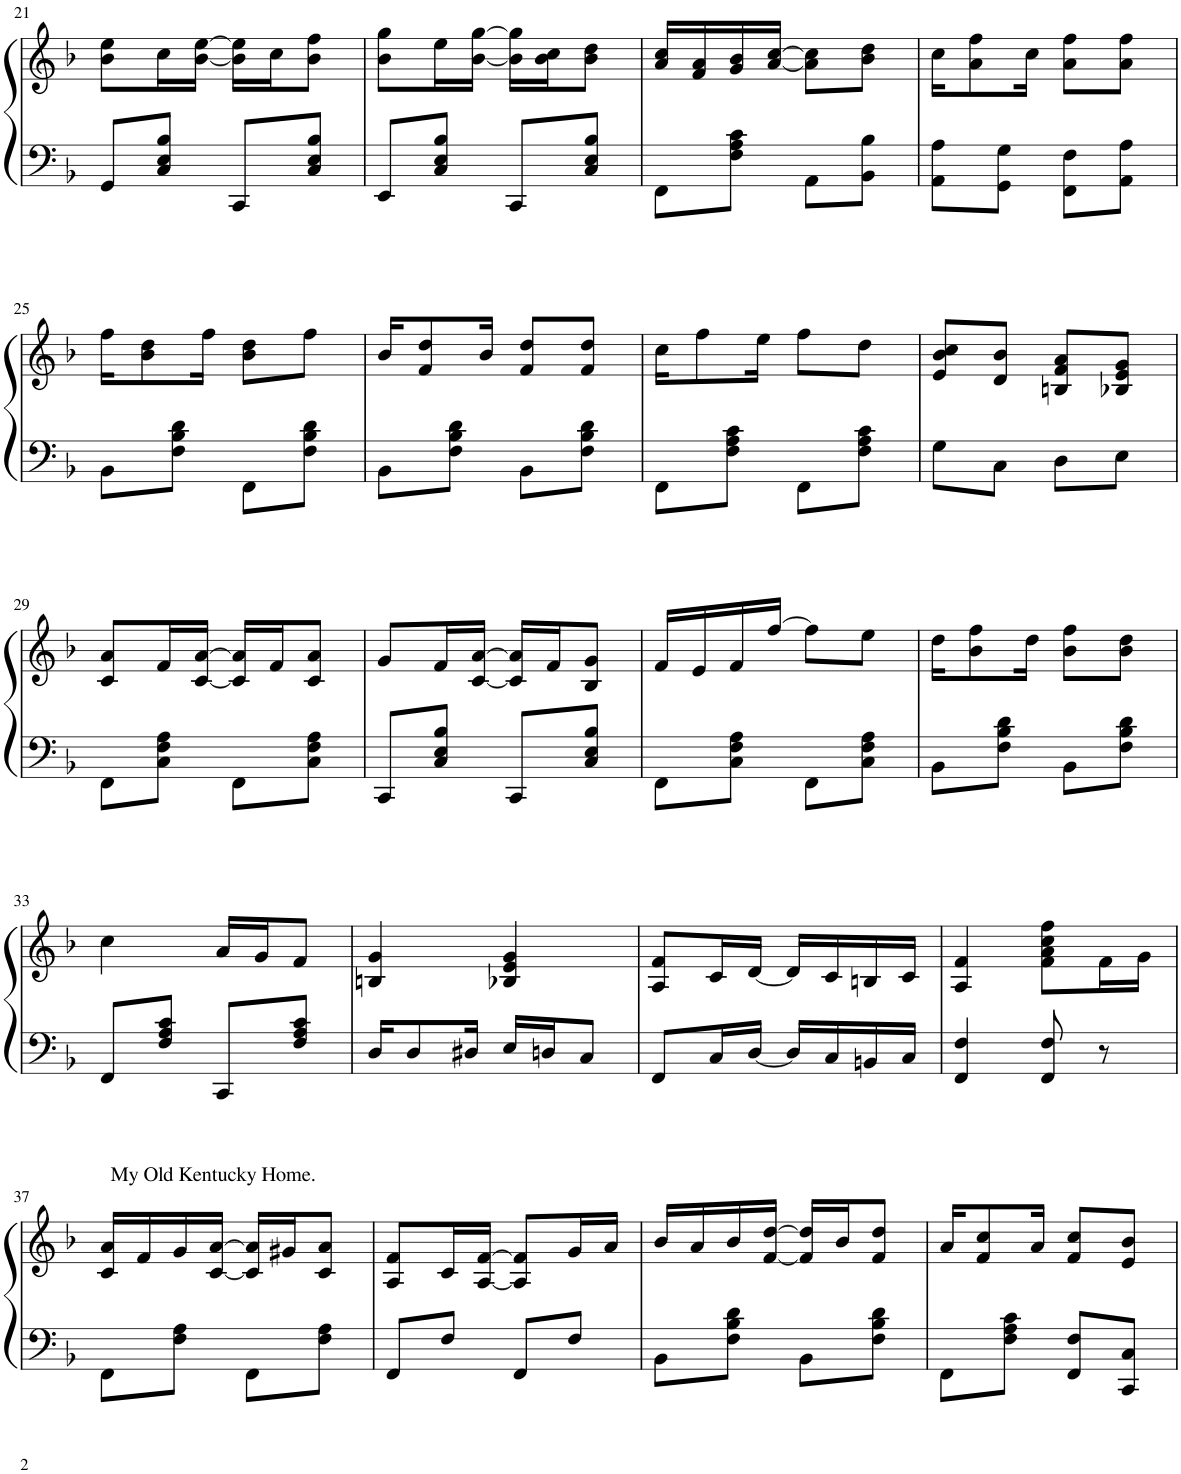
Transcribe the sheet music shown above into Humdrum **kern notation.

**kern	**kern
*part1	*part1
*staff2	*staff1
*I"Piano	*
*I'Pno.	*
!!LO:PB:g=z
*clefF4	*clefG2
*k[b-]	*k[b-]
*M2/4	*M2/4
=21	=21
8GG/L	8b-\ 8ee\L
8C/ 8E/ 8B-/J	16cc\L
.	[16b-\ [16ee\JJ
8CC/L	16b-\] 16ee\]LL
.	16cc\J
8C/ 8E/ 8B-/J	8b-\ 8ff\J
=22	=22
8EE/L	8b-\ 8gg\L
8C/ 8E/ 8B-/J	16ee\L
.	[16b-\ [16gg\JJ
8CC/L	16b-\] 16gg\]LL
.	16b-\ 16cc\J
8C/ 8E/ 8B-/J	8b-\ 8dd\J
=23	=23
8FF\L	16a/ 16cc/LL
.	16f/ 16a/
8F\ 8A\ 8c\J	16g/ 16b-/
.	[16a/ [16cc/JJ
8AA\L	8a\] 8cc\]L
8BB-\ 8B-\J	8b-\ 8dd\J
=24	=24
8AA\ 8A\L	16cc\KL
.	8a\ 8ff\
8GG\ 8G\J	.
.	16cc\Jk
8FF\ 8F\L	8a\ 8ff\L
8AA\ 8A\J	8a\ 8ff\J
!!LO:LB:g=z
=25	=25
8BB-\L	16ff\KL
.	8b-\ 8dd\
8F\ 8B-\ 8d\J	.
.	16ff\Jk
8FF\L	8b-\ 8dd\L
8F\ 8B-\ 8d\J	8ff\J
=26	=26
8BB-\L	16b-/KL
.	8f/ 8dd/
8F\ 8B-\ 8d\J	.
.	16b-/Jk
8BB-\L	8f/ 8dd/L
8F\ 8B-\ 8d\J	8f/ 8dd/J
=27	=27
8FF\L	16cc\KL
.	8ff\
8F\ 8A\ 8c\J	.
.	16ee\Jk
8FF\L	8ff\L
8F\ 8A\ 8c\J	8dd\J
=28	=28
8G\L	8e/ 8b-/ 8cc/L
8C\J	8d/ 8b-/J
8D\L	8Bn/ 8f/ 8a/L
8E\J	8B-X/ 8e/ 8g/J
!!LO:LB:g=z
=29	=29
8FF\L	8c/ 8a/L
8C\ 8F\ 8A\J	16f/L
.	[16c/ [16a/JJ
8FF\L	16c/] 16a/]LL
.	16f/J
8C\ 8F\ 8A\J	8c/ 8a/J
=30	=30
8CC/L	8g/L
8C/ 8E/ 8B-/J	16f/L
.	[16c/ [16a/JJ
8CC/L	16c/] 16a/]LL
.	16f/J
8C/ 8E/ 8B-/J	8B-/ 8g/J
=31	=31
8FF\L	16f/LL
.	16e/
8C\ 8F\ 8A\J	16f/
.	[16ff/JJ
8FF\L	8ff\L]
8C\ 8F\ 8A\J	8ee\J
=32	=32
8BB-\L	16dd\KL
.	8b-\ 8ff\
8F\ 8B-\ 8d\J	.
.	16dd\Jk
8BB-\L	8b-\ 8ff\L
8F\ 8B-\ 8d\J	8b-\ 8dd\J
!!LO:LB:g=z
=33	=33
8FF/L	4cc\
8F/ 8A/ 8c/J	.
8CC/L	16a/LL
.	16g/J
8F/ 8A/ 8c/J	8f/J
=34	=34
16D/KL	4Bn/ 4g/
8D/	.
16D#X/Jk	.
16E/LL	4B-X/ 4e/ 4g/
16Dn/J	.
8C/J	.
=35	=35
8FF/L	8A/ 8f/L
16C/L	16c/L
[16D/JJ	[16d/JJ
16D/LL]	16d/LL]
16C/	16c/
16BBn/	16Bn/
16C/JJ	16c/JJ
=36	=36
4FF/ 4F/	4A/ 4f/
8FF/ 8F/	8f\ 8a\ 8cc\ 8ff\L
8r	16f\L
.	16g\JJ
!!LO:LB:g=z
=37	=37
!	!LO:TX:a:t=My Old Kentucky Home.
8FF\L	16c/ 16a/LL
.	16f/
8F\ 8A\J	16g/
.	[16c/ [16a/JJ
8FF\L	16c/] 16a/]LL
.	16g#X/J
8F\ 8A\J	8c/ 8a/J
=38	=38
8FF/L	8A/ 8f/L
8F/J	16c/L
.	[16A/ [16f/JJ
8FF/L	8A/] 8f/]L
8F/J	16g/L
.	16a/JJ
=39	=39
8BB-\L	16b-/LL
.	16a/
8F\ 8B-\ 8d\J	16b-/
.	[16f/ [16dd/JJ
8BB-\L	16f/] 16dd/]LL
.	16b-/J
8F\ 8B-\ 8d\J	8f/ 8dd/J
=40	=40
8FF\L	16a/KL
.	8f/ 8cc/
8F\ 8A\ 8c\J	.
.	16a/Jk
8FF/ 8F/L	8f/ 8cc/L
8CC/ 8C/J	8e/ 8b-/J
=	=
*-	*-
